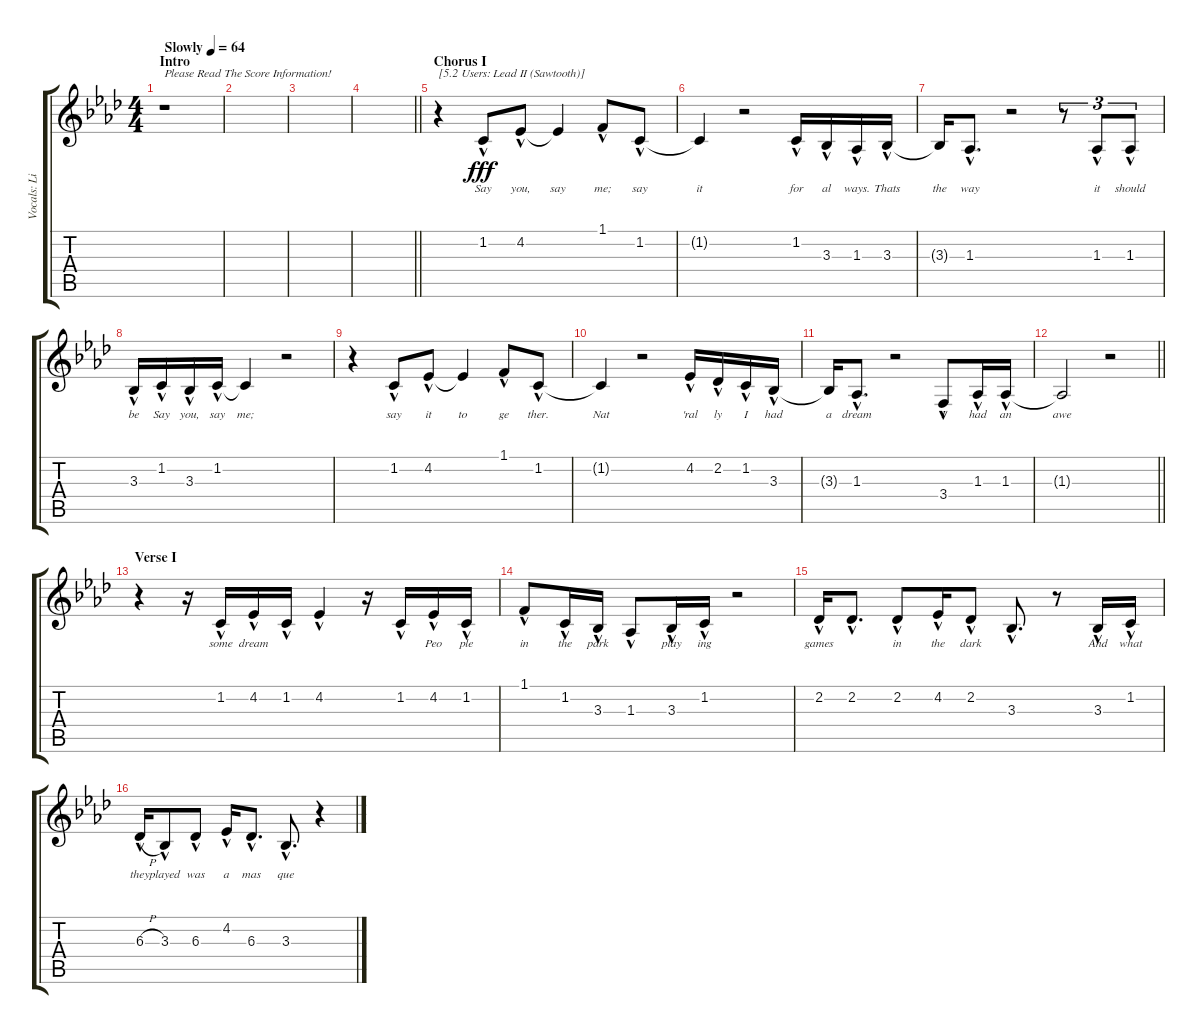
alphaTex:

\track ("Vocals: Lionel" "Vocals: Li") {instrument lead2sawtooth}
\staff {score tabs}
\tuning (E4 B3 G3 D3 A2 E2) {hide}
\ts (4 4)
\section ("" "Intro")
\tempo (64 "Slowly")
\clef g2
\ks ab
r.1{txt "Please Read The Score Information!" dy fff instrument lead2sawtooth} |
|
|
\barLineRight lightlight
|
\section ("" "Chorus I")
r.4{txt "[5.2 Users: Lead II (Sawtooth)]"} 1.2{hac}.8{lyrics (0 "Say") lyrics (1 "") lyrics (2 "") lyrics (3 "") lyrics (4 "")} 4.2{hac}.8{lyrics (0 "you,") lyrics (1 "") lyrics (2 "") lyrics (3 "") lyrics (4 "")} 4.2{t}.4{lyrics (0 "say") lyrics (1 "") lyrics (2 "") lyrics (3 "") lyrics (4 "")} 1.1{hac}.8{lyrics (0 "me;") lyrics (1 "") lyrics (2 "") lyrics (3 "") lyrics (4 "")} 1.2{hac}.8{lyrics (0 "say") lyrics (1 "") lyrics (2 "") lyrics (3 "") lyrics (4 "")} |
1.2{t}.4{lyrics (0 "it") lyrics (1 "") lyrics (2 "") lyrics (3 "") lyrics (4 "")} r.2 1.2{hac}.16{lyrics (0 "for") lyrics (1 "") lyrics (2 "") lyrics (3 "") lyrics (4 "")} 3.3{hac}.16{lyrics (0 "al") lyrics (1 "") lyrics (2 "") lyrics (3 "") lyrics (4 "")} 1.3{hac}.16{lyrics (0 "ways.") lyrics (1 "") lyrics (2 "") lyrics (3 "") lyrics (4 "")} 3.3{hac}.16{lyrics (0 "Thats") lyrics (1 "") lyrics (2 "") lyrics (3 "") lyrics (4 "")} |
3.3{t}.16{lyrics (0 "the") lyrics (1 "") lyrics (2 "") lyrics (3 "") lyrics (4 "")} 1.3{hac}.8{d lyrics (0 "way") lyrics (1 "") lyrics (2 "") lyrics (3 "") lyrics (4 "")} r.2 r.8{tu (3 2)} 1.3{hac}.8{tu (3 2) lyrics (0 "it") lyrics (1 "") lyrics (2 "") lyrics (3 "") lyrics (4 "")} 1.3{hac}.8{tu (3 2) lyrics (0 "should") lyrics (1 "") lyrics (2 "") lyrics (3 "") lyrics (4 "")} |
3.3{hac}.16{lyrics (0 "be") lyrics (1 "") lyrics (2 "") lyrics (3 "") lyrics (4 "")} 1.2{hac}.16{lyrics (0 "Say") lyrics (1 "") lyrics (2 "") lyrics (3 "") lyrics (4 "")} 3.3{hac}.16{lyrics (0 "you,") lyrics (1 "") lyrics (2 "") lyrics (3 "") lyrics (4 "")} 1.2{hac}.16{lyrics (0 "say") lyrics (1 "") lyrics (2 "") lyrics (3 "") lyrics (4 "")} 1.2{t}.4{lyrics (0 "me;") lyrics (1 "") lyrics (2 "") lyrics (3 "") lyrics (4 "")} r.2 |
r.4 1.2{hac}.8{lyrics (0 "say") lyrics (1 "") lyrics (2 "") lyrics (3 "") lyrics (4 "")} 4.2{hac}.8{lyrics (0 "it") lyrics (1 "") lyrics (2 "") lyrics (3 "") lyrics (4 "")} 4.2{t}.4{lyrics (0 "to") lyrics (1 "") lyrics (2 "") lyrics (3 "") lyrics (4 "")} 1.1{hac}.8{lyrics (0 "ge") lyrics (1 "") lyrics (2 "") lyrics (3 "") lyrics (4 "")} 1.2{hac}.8{lyrics (0 "ther.") lyrics (1 "") lyrics (2 "") lyrics (3 "") lyrics (4 "")} |
1.2{t}.4{lyrics (0 "Nat") lyrics (1 "") lyrics (2 "") lyrics (3 "") lyrics (4 "")} r.2 4.2{hac}.16{lyrics (0 "'ral") lyrics (1 "") lyrics (2 "") lyrics (3 "") lyrics (4 "")} 2.2{hac}.16{lyrics (0 "ly") lyrics (1 "") lyrics (2 "") lyrics (3 "") lyrics (4 "")} 1.2{hac}.16{lyrics (0 "I") lyrics (1 "") lyrics (2 "") lyrics (3 "") lyrics (4 "")} 3.3{hac}.16{lyrics (0 "had") lyrics (1 "") lyrics (2 "") lyrics (3 "") lyrics (4 "")} |
3.3{t}.16{lyrics (0 "a") lyrics (1 "") lyrics (2 "") lyrics (3 "") lyrics (4 "")} 1.3{hac}.8{d lyrics (0 "dream") lyrics (1 "") lyrics (2 "") lyrics (3 "") lyrics (4 "")} r.2 3.4{hac}.8{lyrics (0 "I") lyrics (1 "") lyrics (2 "") lyrics (3 "") lyrics (4 "")} 1.3{hac}.16{lyrics (0 "had") lyrics (1 "") lyrics (2 "") lyrics (3 "") lyrics (4 "")} 1.3{hac}.16{lyrics (0 "an") lyrics (1 "") lyrics (2 "") lyrics (3 "") lyrics (4 "")} |
\barLineRight lightlight
1.3{t}.2{lyrics (0 "awe") lyrics (1 "") lyrics (2 "") lyrics (3 "") lyrics (4 "")} r.2 |
\section ("" "Verse I")
r.4 r.16 1.2{hac}.16{lyrics (0 "some") lyrics (1 "") lyrics (2 "") lyrics (3 "") lyrics (4 "")} 4.2{hac}.16{lyrics (0 "dream") lyrics (1 "") lyrics (2 "") lyrics (3 "") lyrics (4 "")} 1.2{hac}.16{lyrics (0 "") lyrics (1 "") lyrics (2 "") lyrics (3 "") lyrics (4 "")} 4.2{hac}.4{lyrics (0 "") lyrics (1 "") lyrics (2 "") lyrics (3 "") lyrics (4 "")} r.16 1.2{hac}.16{lyrics (0 "") lyrics (1 "") lyrics (2 "") lyrics (3 "") lyrics (4 "")} 4.2{hac}.16{lyrics (0 "Peo") lyrics (1 "") lyrics (2 "") lyrics (3 "") lyrics (4 "")} 1.2{hac}.16{lyrics (0 "ple") lyrics (1 "") lyrics (2 "") lyrics (3 "") lyrics (4 "")} |
1.1{hac}.8{lyrics (0 "in") lyrics (1 "") lyrics (2 "") lyrics (3 "") lyrics (4 "")} 1.2{hac}.16{lyrics (0 "the") lyrics (1 "") lyrics (2 "") lyrics (3 "") lyrics (4 "")} 3.3{hac}.16{lyrics (0 "park") lyrics (1 "") lyrics (2 "") lyrics (3 "") lyrics (4 "")} 1.3{hac}.8{lyrics (0 "") lyrics (1 "") lyrics (2 "") lyrics (3 "") lyrics (4 "")} 3.3{hac}.16{lyrics (0 "play") lyrics (1 "") lyrics (2 "") lyrics (3 "") lyrics (4 "")} 1.2{hac}.16{lyrics (0 "ing") lyrics (1 "") lyrics (2 "") lyrics (3 "") lyrics (4 "")} r.2 |
2.2{hac}.16{lyrics (0 "games") lyrics (1 "") lyrics (2 "") lyrics (3 "") lyrics (4 "")} 2.2{hac}.8{d lyrics (0 "") lyrics (1 "") lyrics (2 "") lyrics (3 "") lyrics (4 "")} 2.2{hac}.8{lyrics (0 "in") lyrics (1 "") lyrics (2 "") lyrics (3 "") lyrics (4 "")} 4.2{hac}.16{lyrics (0 "the") lyrics (1 "") lyrics (2 "") lyrics (3 "") lyrics (4 "")} 2.2{hac}.8{lyrics (0 "dark") lyrics (1 "") lyrics (2 "") lyrics (3 "") lyrics (4 "")} 3.3{hac}.8{d lyrics (0 "") lyrics (1 "") lyrics (2 "") lyrics (3 "") lyrics (4 "")} r.8 3.3{hac}.16{lyrics (0 "And") lyrics (1 "") lyrics (2 "") lyrics (3 "") lyrics (4 "")} 1.2{hac}.16{lyrics (0 "what") lyrics (1 "") lyrics (2 "") lyrics (3 "") lyrics (4 "")} |
6.3{h hac}.16{lyrics (0 "they") lyrics (1 "") lyrics (2 "") lyrics (3 "") lyrics (4 "")} 3.3{hac}.8{lyrics (0 "played") lyrics (1 "") lyrics (2 "") lyrics (3 "") lyrics (4 "")} 6.3{hac}.8{lyrics (0 "was") lyrics (1 "") lyrics (2 "") lyrics (3 "") lyrics (4 "")} 4.2{hac}.16{lyrics (0 "a") lyrics (1 "") lyrics (2 "") lyrics (3 "") lyrics (4 "")} 6.3{hac}.8{d lyrics (0 "mas") lyrics (1 "") lyrics (2 "") lyrics (3 "") lyrics (4 "")} 3.3{hac}.8{d lyrics (0 "que") lyrics (1 "") lyrics (2 "") lyrics (3 "") lyrics (4 "")} r.4
